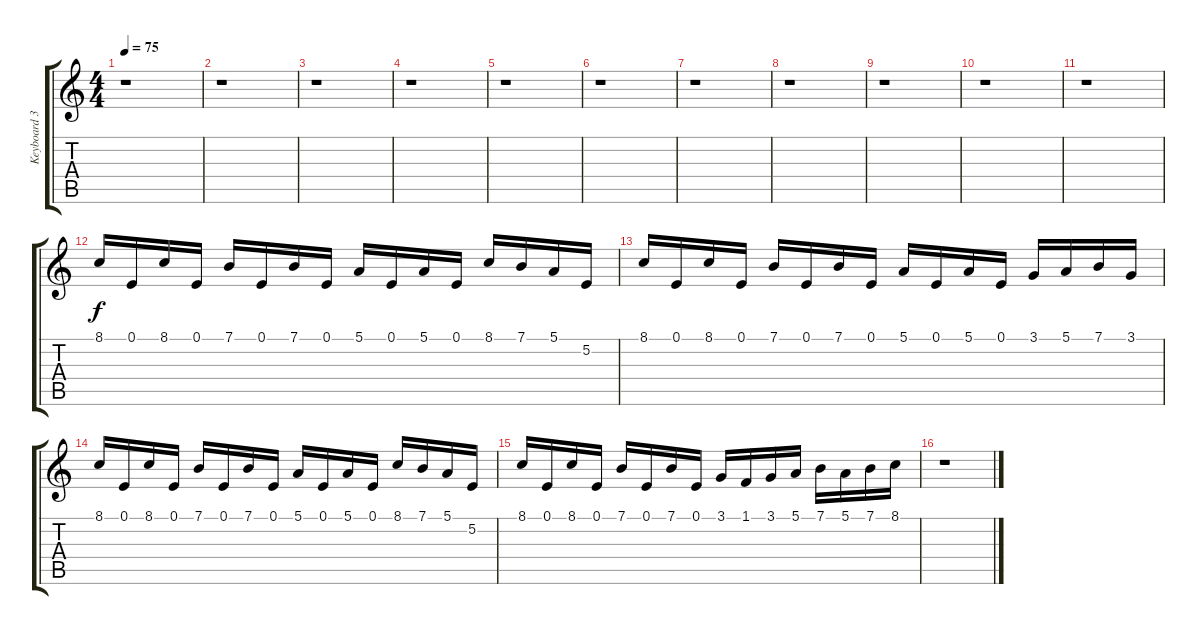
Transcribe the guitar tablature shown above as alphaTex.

\track ("Keyboard 3." "Keyboard 3") {instrument pad1newage}
\staff {score tabs}
\tuning (E4 B3 G3 D3 A2 E2) {hide}
\ts (4 4)
\tempo 75
\clef g2
\ks c
r.1{dy f} |
r.1 |
r.1 |
r.1 |
r.1 |
r.1 |
r.1 |
r.1 |
r.1 |
r.1 |
r.1 |
8.1.16 0.1.16 8.1.16 0.1.16 7.1.16 0.1.16 7.1.16 0.1.16 5.1.16 0.1.16 5.1.16 0.1.16 8.1.16 7.1.16 5.1.16 5.2.16 |
8.1.16 0.1.16 8.1.16 0.1.16 7.1.16 0.1.16 7.1.16 0.1.16 5.1.16 0.1.16 5.1.16 0.1.16 3.1.16 5.1.16 7.1.16 3.1.16 |
8.1.16 0.1.16 8.1.16 0.1.16 7.1.16 0.1.16 7.1.16 0.1.16 5.1.16 0.1.16 5.1.16 0.1.16 8.1.16 7.1.16 5.1.16 5.2.16 |
8.1.16 0.1.16 8.1.16 0.1.16 7.1.16 0.1.16 7.1.16 0.1.16 3.1.16 1.1.16 3.1.16 5.1.16 7.1.16 5.1.16 7.1.16 8.1.16 |
r.1
